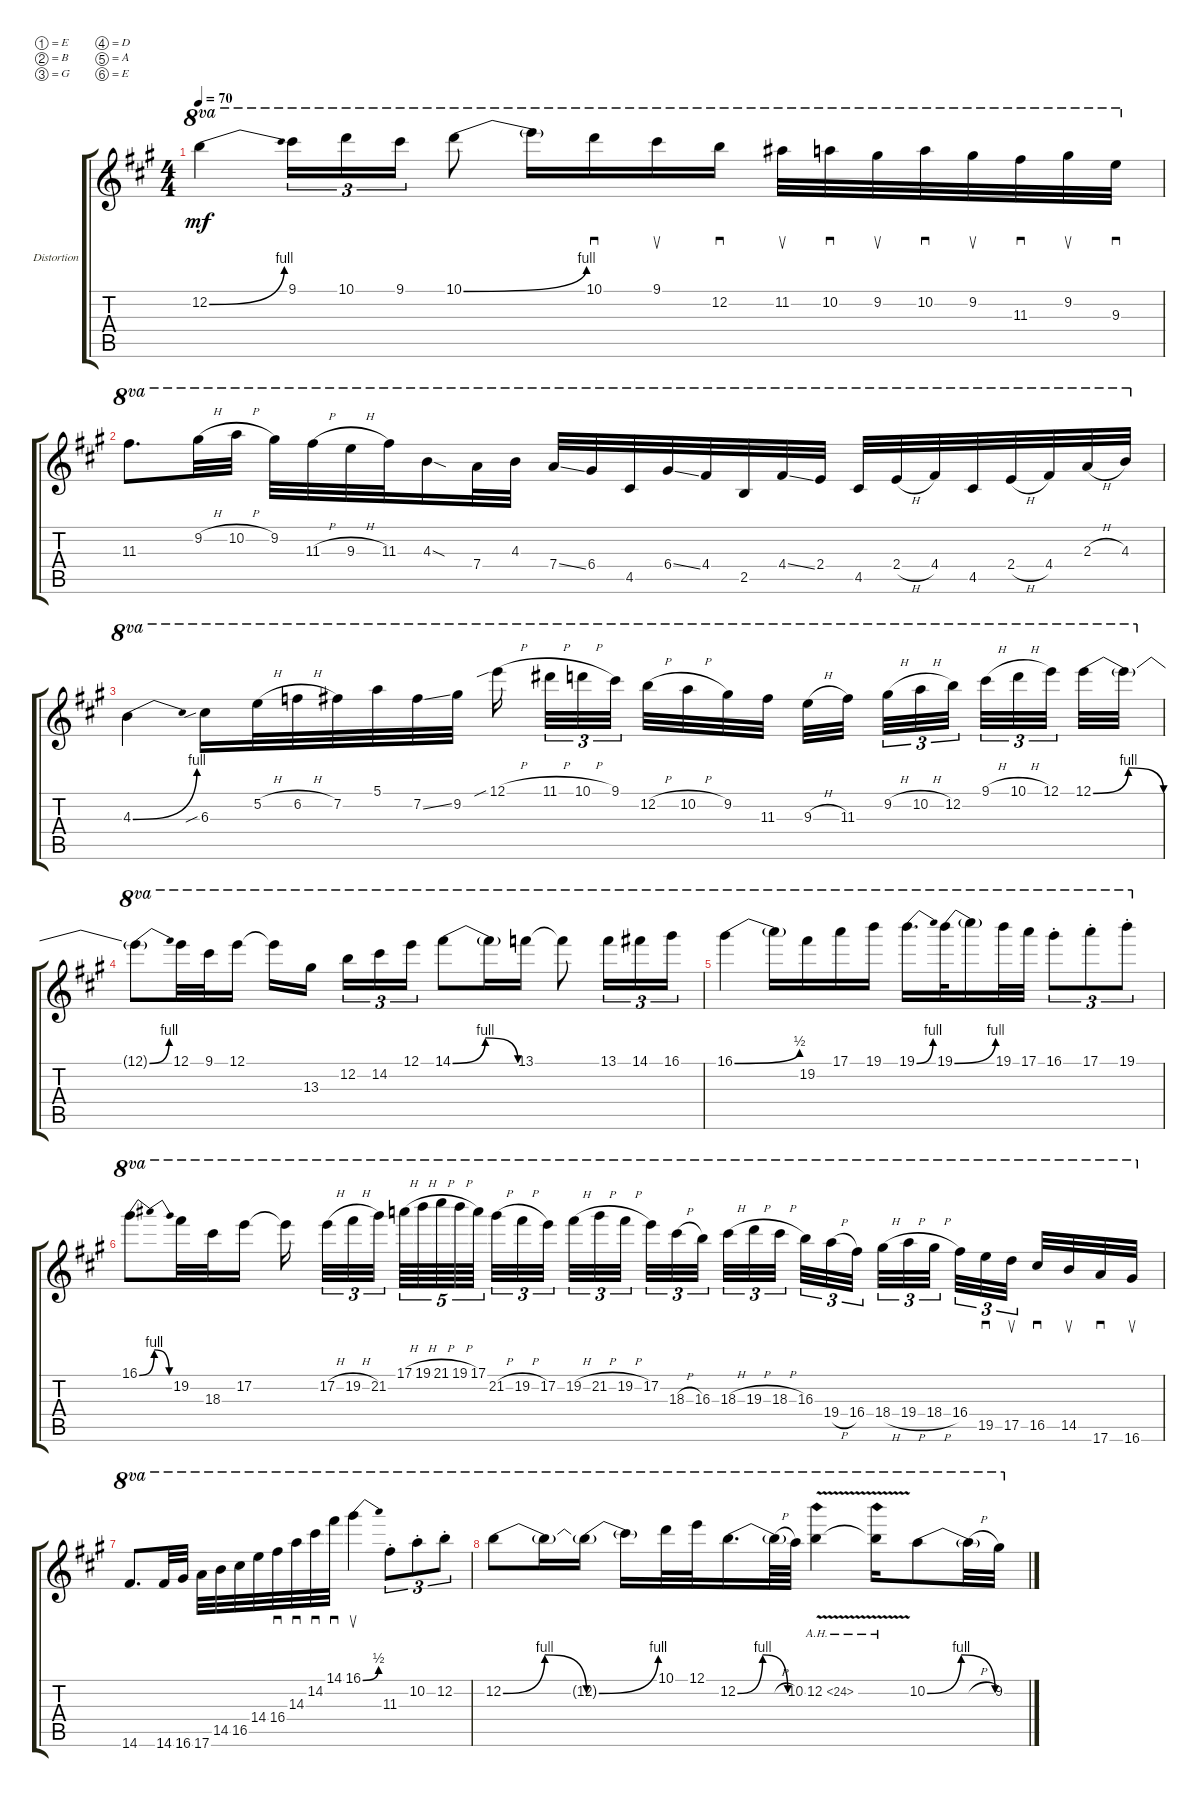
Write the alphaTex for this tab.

\bracketExtendMode groupsimilarinstruments
\firstSystemTrackNameOrientation horizontal
\otherSystemsTrackNameOrientation horizontal
\track ("Distortion Lead Guitar" "Distortion") {instrument distortionguitar}
\staff {score tabs}
\tuning (E5 B4 G4 D4 A3 E3)
\ts (4 4)
\tempo 70
\clef g2
\ks a
12.2{be (bend 0 0 15 4)}.4{ot 8va dy mf} 9.1.16{tu (3 2) ot 8va} 10.1.16{tu (3 2) ot 8va} 9.1.16{tu (3 2) ot 8va} 10.1{be (bend 0 0 15 4)}.8{ot 8va} 10.1{t}.16{ot 8va} 10.1.16{sd ot 8va} 9.1.16{su ot 8va} 12.2.16{sd ot 8va} 11.2.32{su ot 8va} 10.2.32{sd ot 8va} 9.2.32{su ot 8va} 10.2.32{sd ot 8va} 9.2.32{su ot 8va} 11.3.32{sd ot 8va} 9.2.32{su ot 8va} 9.3.32{sd ot 8va} |
11.3.8{d ot 8va} 9.2{h}.32{ot 8va} 10.2{h}.32{ot 8va} 9.2.32{ot 8va} 11.3{h}.32{ot 8va} 9.3{h}.32{ot 8va} 11.3.32{ot 8va} 4.3{sod}.16{ot 8va} 7.4.32{ot 8va} 4.3.32{ot 8va} 7.4{ss}.32{ot 8va} 6.4.32{ot 8va} 4.5.32{ot 8va} 6.4{ss}.32{ot 8va} 4.4.32{ot 8va} 2.5.32{ot 8va} 4.4{ss}.32{ot 8va} 2.4.32{ot 8va} 4.5.32{ot 8va} 2.4{h}.32{ot 8va} 4.4.32{ot 8va} 4.5.32{ot 8va} 2.4{h}.32{ot 8va} 4.4.32{ot 8va} 2.3{h}.32{ot 8va} 4.3.32{ot 8va} |
4.3{be (bend 0 0 15 4)}.4{ot 8va} 6.3{sib}.16{ot 8va} 5.2{h}.32{ot 8va} 6.2{h}.32{ot 8va} 7.2.32{ot 8va} 5.1.32{ot 8va} 7.2{ss}.32{ot 8va} 9.2.32{ot 8va} 12.1{sib h}.16{ot 8va} 11.1{h}.32{tu (3 2) ot 8va} 10.1{h}.32{tu (3 2) ot 8va} 9.1.32{tu (3 2) ot 8va} 12.2{h}.32{ot 8va} 10.2{h}.32{ot 8va} 9.2.32{ot 8va} 11.3.32{ot 8va} 9.3{h}.32{ot 8va} 11.3.32{ot 8va} 9.2{h}.32{tu (3 2) ot 8va} 10.2{h}.32{tu (3 2) ot 8va} 12.2.32{tu (3 2) ot 8va} 9.1{h}.32{tu (3 2) ot 8va} 10.1{h}.32{tu (3 2) ot 8va} 12.1.32{tu (3 2) ot 8va} 12.1{be (bendrelease 0 0 10.2 4 20.4 4 30 0)}.32{ot 8va} 12.1{t}.32{ot 8va} |
12.1{be (bend 0 0 15 4) t}.8{ot 8va} 12.1.32{ot 8va} 9.1.32{ot 8va} 12.1.16{ot 8va} 12.1{t}.16{ot 8va} 13.3.16{ot 8va} 12.2.16{tu (3 2) ot 8va} 14.2.16{tu (3 2) ot 8va} 12.1.16{tu (3 2) ot 8va} 14.1{be (bendrelease 0 0 28.2 4 42 4 52.199999999999996 0)}.8{ot 8va} 14.1{t}.16{ot 8va} 13.1.16{ot 8va} 13.1{t}.8{ot 8va} 13.1.16{tu (3 2) ot 8va} 14.1.16{tu (3 2) ot 8va} 16.1.16{tu (3 2) ot 8va} |
16.1{be (bend 0 0 14.399999999999999 2)}.4{ot 8va} 16.1{t}.16{ot 8va} 19.2.16{ot 8va} 17.1.16{ot 8va} 19.1.16{ot 8va} 19.1{be (bend 0 0 15 4)}.16{d ot 8va} 19.1{be (bend 0 0 15 4)}.32{ot 8va} 19.1{t}.16{ot 8va} 19.1.32{ot 8va} 17.1.32{ot 8va} 16.1{st}.8{tu (3 2) ot 8va} 17.1{st}.8{tu (3 2) ot 8va} 19.1{st}.8{tu (3 2) ot 8va} |
16.1{be (bendrelease 0 0 10.2 4 20.4 4 30 0)}.8{ot 8va} 19.2.32{ot 8va} 18.3.32{ot 8va} 17.2.16{ot 8va} 17.2{t}.16{ot 8va} 17.2{h}.32{tu (3 2) ot 8va} 19.2{h}.32{tu (3 2) ot 8va} 21.2.32{tu (3 2) ot 8va} 17.1{h}.64{tu (5 4) ot 8va} 19.1{h}.64{tu (5 4) ot 8va} 21.1{h}.64{tu (5 4) ot 8va} 19.1{h}.64{tu (5 4) ot 8va} 17.1.64{tu (5 4) ot 8va} 21.2{h}.32{tu (3 2) ot 8va} 19.2{h}.32{tu (3 2) ot 8va} 17.2.32{tu (3 2) ot 8va} 19.2{h}.32{tu (3 2) ot 8va} 21.2{h}.32{tu (3 2) ot 8va} 19.2{h}.32{tu (3 2) ot 8va} 17.2.32{tu (3 2) ot 8va} 18.3{h}.32{tu (3 2) ot 8va} 16.3.32{tu (3 2) ot 8va} 18.3{h}.32{tu (3 2) ot 8va} 19.3{h}.32{tu (3 2) ot 8va} 18.3{h}.32{tu (3 2) ot 8va} 16.3.32{tu (3 2) ot 8va} 19.4{h}.32{tu (3 2) ot 8va} 16.4.32{tu (3 2) ot 8va} 18.4{h}.32{tu (3 2) ot 8va} 19.4{h}.32{tu (3 2) ot 8va} 18.4{h}.32{tu (3 2) ot 8va} 16.4.32{tu (3 2) ot 8va} 19.5.32{sd tu (3 2) ot 8va} 17.5.32{su tu (3 2) ot 8va} 16.5.32{sd ot 8va} 14.5.32{su ot 8va} 17.6.32{sd ot 8va} 16.6.32{su ot 8va} |
14.6.8{d ot 8va} 14.6.32{ot 8va} 16.6.32{ot 8va} 17.6.32{ot 8va} 14.5.32{ot 8va} 16.5.32{ot 8va} 14.4.32{ot 8va} 16.4.32{sd ot 8va} 14.3.32{sd ot 8va} 14.2.32{sd ot 8va} 14.1.32{sd ot 8va} 16.1{be (bend 0 0 15 2)}.4{su ot 8va} 11.3{st}.8{tu (3 2) ot 8va} 10.2{st}.8{tu (3 2) ot 8va} 12.2{st}.8{tu (3 2) ot 8va} |
12.2{be (bendrelease 0 0 4.2 4 7.8 4 11.4 0)}.8{ot 8va} 12.2{t}.16{ot 8va} 12.2{be (bend 0 0 45.6 4) t}.16{ot 8va} 12.2{t}.16{ot 8va} 10.1.32{ot 8va} 12.1.32{ot 8va} 12.2{be (bendrelease 0 0 29.4 4 36.6 4 42 0)}.16{d ot 8va} 12.2{h t}.64{ot 8va} 10.2.64{ot 8va} 12.2{ah 12 v}.4{ot 8va} 12.2{ah 12 t}.16{ot 8va} 10.2{be (bendrelease 0 0 45 4 51 4 56.4 0)}.8{ot 8va} 10.2{h t}.32{ot 8va} 9.2.32{ot 8va}
